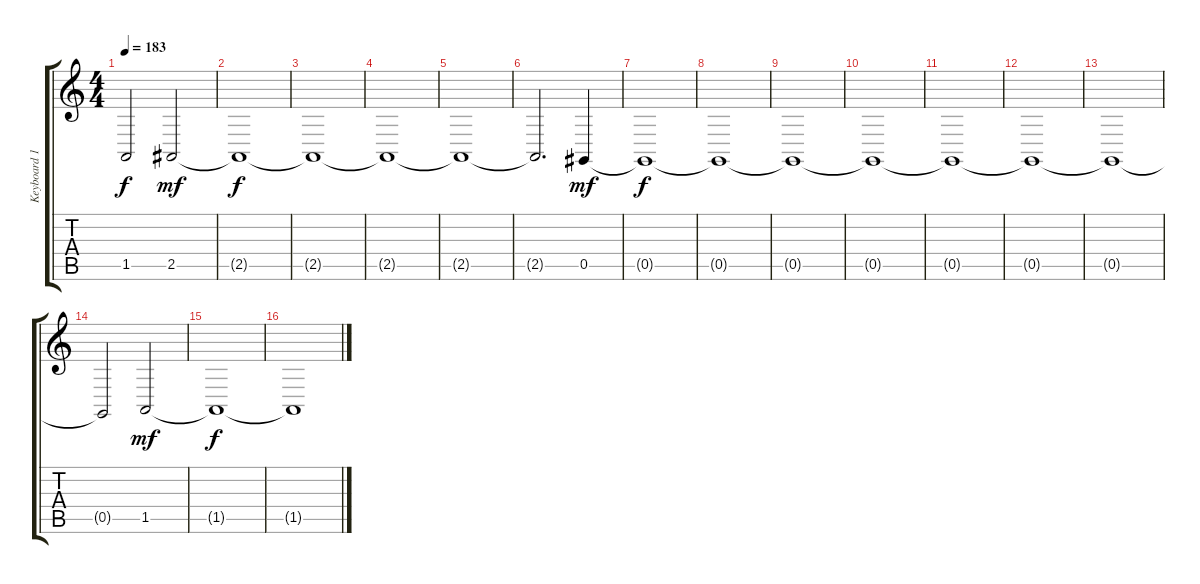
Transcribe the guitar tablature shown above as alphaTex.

\track ("Keyboard 1" "Keyboard 1") {instrument lead2sawtooth}
\staff {score tabs}
\tuning (Eb4 Bb3 Gb3 Db3 Ab2 Db2) {hide}
\ts (4 4)
\tempo 183
\clef g2
\ks c
1.5{t}.2{dy f} 2.5.2{dy mf} |
2.5{t}.1{dy f} |
2.5{t}.1 |
2.5{t}.1 |
2.5{t}.1 |
2.5{t}.2{d} 0.5.4{dy mf} |
0.5{t}.1{dy f} |
0.5{t}.1 |
0.5{t}.1 |
0.5{t}.1 |
0.5{t}.1 |
0.5{t}.1 |
0.5{t}.1 |
0.5{t}.2 1.5.2{dy mf} |
1.5{t}.1{dy f} |
1.5{t}.1
